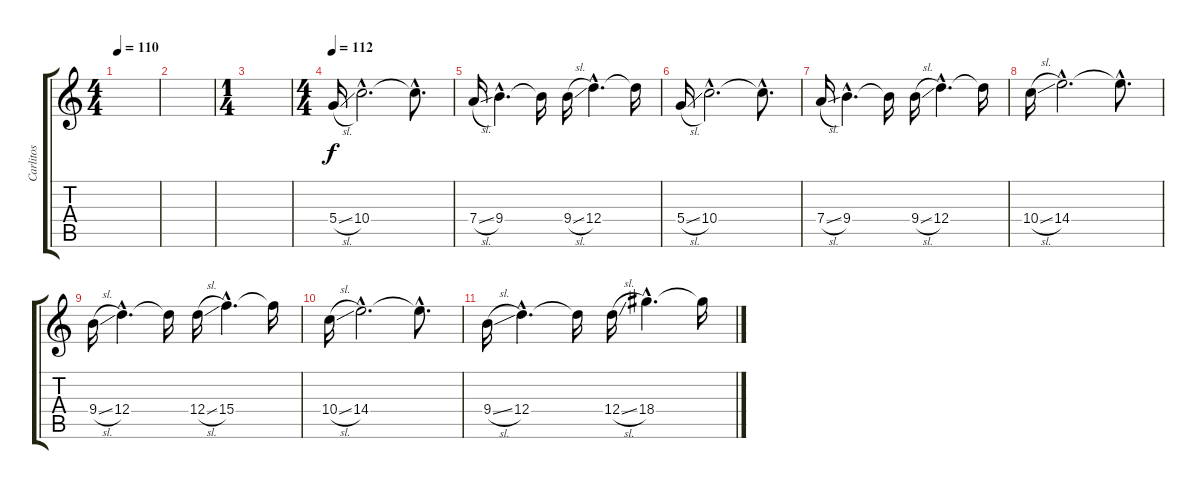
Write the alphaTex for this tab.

\track ("Carlitos" "Carlitos") {instrument distortionguitar}
\staff {score tabs}
\tuning (E4 B3 G3 D3 A2 E2) {hide}
\ts (4 4)
\tempo 110
\clef g2
\ks c
|
|
\ts (1 4)
|
\ts (4 4)
\tempo 112
5.4{sl}.16{volume 14} 10.4{hac}.2{d} 10.4{hac t}.8{d} |
7.4{sl}.16 9.4{hac}.4{d} 9.4{t}.16 9.4{sl}.16 12.4{hac}.4{d} 12.4{t}.16 |
5.4{sl}.16 10.4{hac}.2{d} 10.4{hac t}.8{d} |
7.4{sl}.16 9.4{hac}.4{d} 9.4{t}.16 9.4{sl}.16 12.4{hac}.4{d} 12.4{t}.16 |
10.4{sl}.16 14.4{hac}.2{d} 14.4{hac t}.8{d} |
9.4{sl}.16 12.4{hac}.4{d} 12.4{t}.16 12.4{sl}.16 15.4{hac}.4{d} 15.4{t}.16 |
10.4{sl}.16 14.4{hac}.2{d} 14.4{hac t}.8{d} |
9.4{sl}.16 12.4{hac}.4{d} 12.4{t}.16 12.4{sl}.16 18.4{hac}.4{d} 18.4{t}.16
